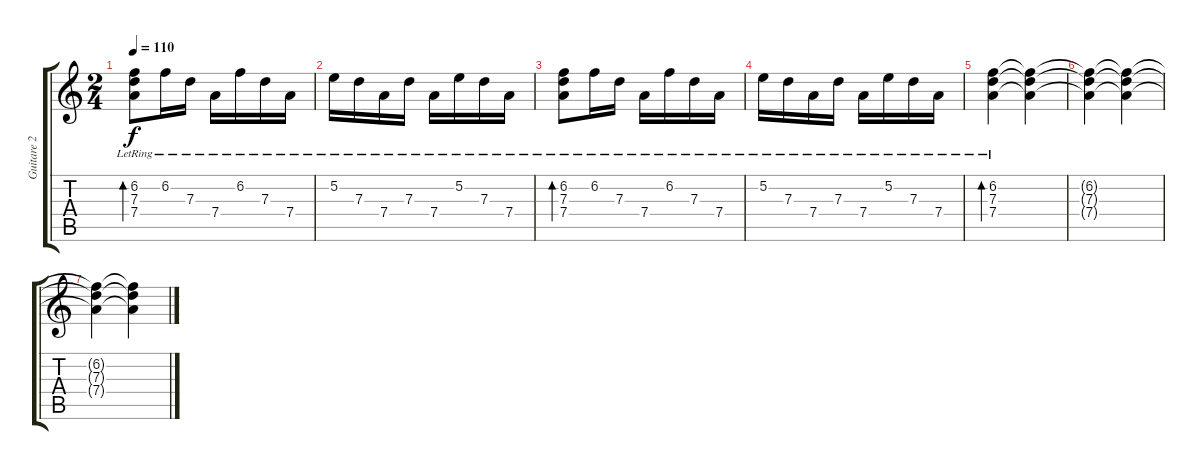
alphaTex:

\track ("Guitare 2" "Guitare 2") {instrument acousticguitarsteel}
\staff {score tabs}
\tuning (E4 B3 G3 D3 A2 E2) {hide}
\ts (2 4)
\tempo 110
\clef g2
\ks c
(6.2{lr} 7.3{lr} 7.4{lr}).8{bd 60 dy f} 6.2{lr}.16 7.3{lr}.16 7.4{lr}.16 6.2{lr}.16 7.3{lr}.16 7.4{lr}.16 |
5.2{lr}.16 7.3{lr}.16 7.4{lr}.16 7.3{lr}.16 7.4{lr}.16 5.2{lr}.16 7.3{lr}.16 7.4{lr}.16 |
(6.2{lr} 7.3{lr} 7.4{lr}).8{bd 60} 6.2{lr}.16 7.3{lr}.16 7.4{lr}.16 6.2{lr}.16 7.3{lr}.16 7.4{lr}.16 |
5.2{lr}.16 7.3{lr}.16 7.4{lr}.16 7.3{lr}.16 7.4{lr}.16 5.2{lr}.16 7.3{lr}.16 7.4{lr}.16 |
(6.2{lr} 7.3{lr} 7.4{lr}).4{bd 240} (6.2{t} 7.3{t} 7.4{t}).4 |
(6.2{t} 7.3{t} 7.4{t}).4 (6.2{t} 7.3{t} 7.4{t}).4 |
(6.2{t} 7.3{t} 7.4{t}).4 (6.2{t} 7.3{t} 7.4{t}).4
